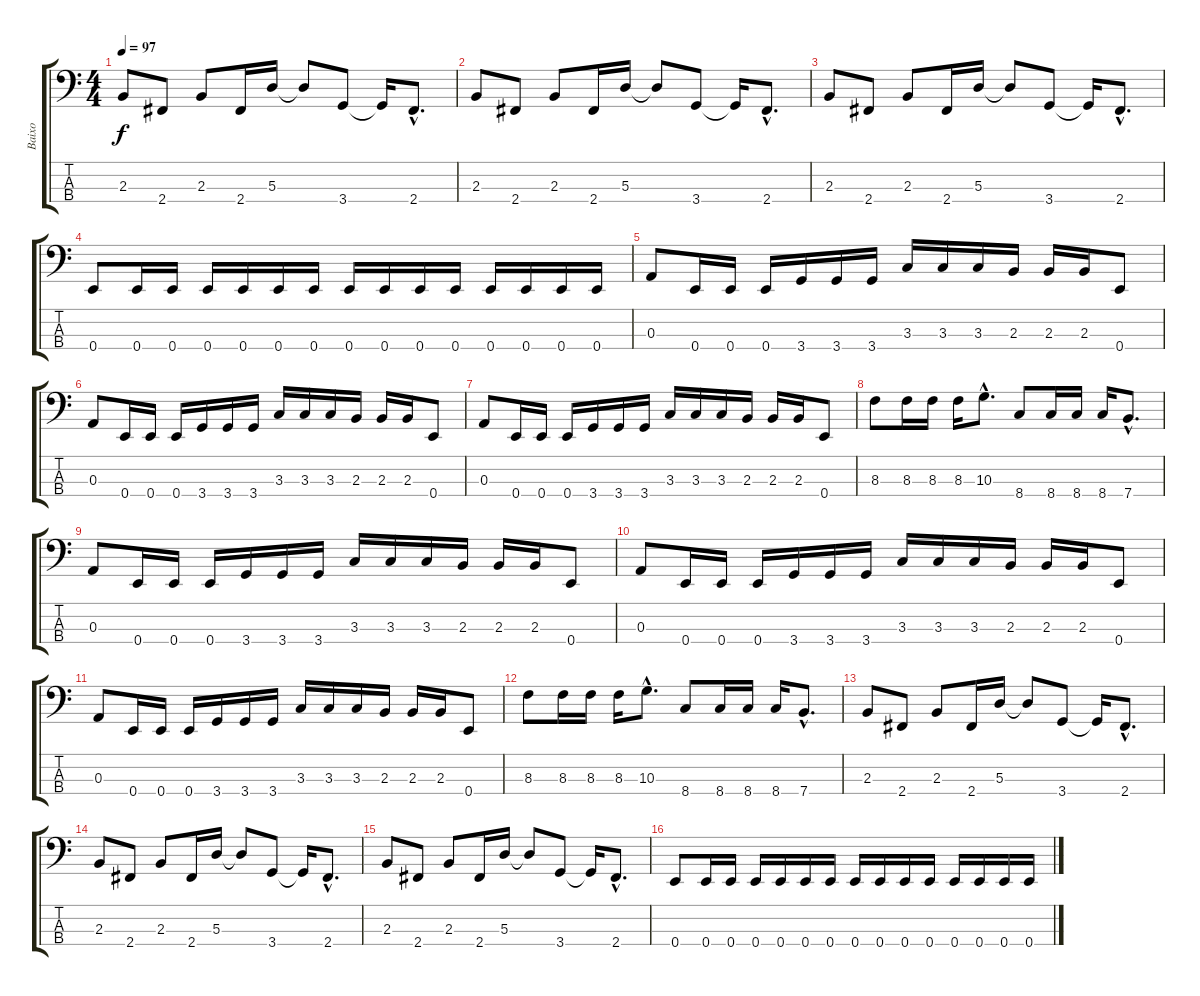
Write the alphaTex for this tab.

\track ("Baixo" "Baixo") {instrument electricbassfinger}
\staff {score tabs}
\tuning (G2 D2 A1 E1) {hide}
\ts (4 4)
\tempo 97
\clef f4
\ks c
2.3.8{dy f} 2.4.8 2.3.8 2.4.16 5.3.16 5.3{t}.8 3.4.8 3.4{t}.16 2.4{hac}.8{d} |
2.3.8 2.4.8 2.3.8 2.4.16 5.3.16 5.3{t}.8 3.4.8 3.4{t}.16 2.4{hac}.8{d} |
2.3.8 2.4.8 2.3.8 2.4.16 5.3.16 5.3{t}.8 3.4.8 3.4{t}.16 2.4{hac}.8{d} |
0.4.8 0.4.16 0.4.16 0.4.16 0.4.16 0.4.16 0.4.16 0.4.16 0.4.16 0.4.16 0.4.16 0.4.16 0.4.16 0.4.16 0.4.16 |
0.3.8 0.4.16 0.4.16 0.4.16 3.4.16 3.4.16 3.4.16 3.3.16 3.3.16 3.3.16 2.3.16 2.3.16 2.3.16 0.4.8 |
0.3.8 0.4.16 0.4.16 0.4.16 3.4.16 3.4.16 3.4.16 3.3.16 3.3.16 3.3.16 2.3.16 2.3.16 2.3.16 0.4.8 |
0.3.8 0.4.16 0.4.16 0.4.16 3.4.16 3.4.16 3.4.16 3.3.16 3.3.16 3.3.16 2.3.16 2.3.16 2.3.16 0.4.8 |
8.3.8 8.3.16 8.3.16 8.3.16 10.3{hac}.8{d} 8.4.8 8.4.16 8.4.16 8.4.16 7.4{hac}.8{d} |
0.3.8 0.4.16 0.4.16 0.4.16 3.4.16 3.4.16 3.4.16 3.3.16 3.3.16 3.3.16 2.3.16 2.3.16 2.3.16 0.4.8 |
0.3.8 0.4.16 0.4.16 0.4.16 3.4.16 3.4.16 3.4.16 3.3.16 3.3.16 3.3.16 2.3.16 2.3.16 2.3.16 0.4.8 |
0.3.8 0.4.16 0.4.16 0.4.16 3.4.16 3.4.16 3.4.16 3.3.16 3.3.16 3.3.16 2.3.16 2.3.16 2.3.16 0.4.8 |
8.3.8 8.3.16 8.3.16 8.3.16 10.3{hac}.8{d} 8.4.8 8.4.16 8.4.16 8.4.16 7.4{hac}.8{d} |
2.3.8 2.4.8 2.3.8 2.4.16 5.3.16 5.3{t}.8 3.4.8 3.4{t}.16 2.4{hac}.8{d} |
2.3.8 2.4.8 2.3.8 2.4.16 5.3.16 5.3{t}.8 3.4.8 3.4{t}.16 2.4{hac}.8{d} |
2.3.8 2.4.8 2.3.8 2.4.16 5.3.16 5.3{t}.8 3.4.8 3.4{t}.16 2.4{hac}.8{d} |
0.4.8 0.4.16 0.4.16 0.4.16 0.4.16 0.4.16 0.4.16 0.4.16 0.4.16 0.4.16 0.4.16 0.4.16 0.4.16 0.4.16 0.4.16
